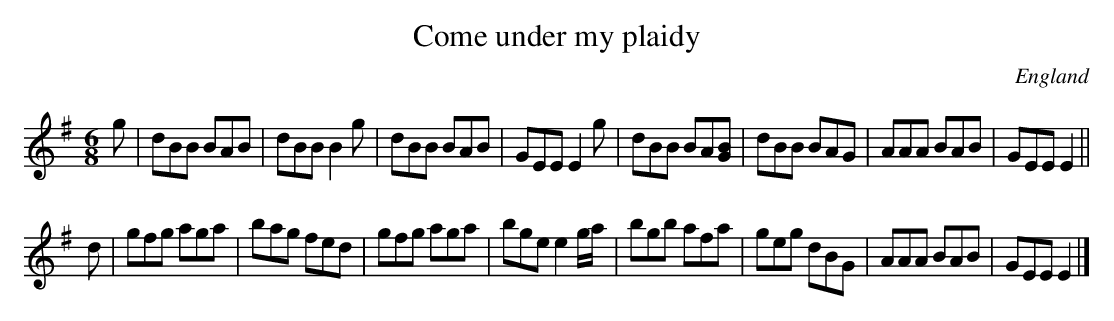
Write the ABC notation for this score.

X:1
T:Come under my plaidy
L:1/8
M:6/8
O:England
K:E min
g | \
dBB BAB    | dBB B2g | dBB BAB | GEE E2g | \
dBB BA[BG] | dBB BAG | AAA BAB | GEE E2 ||
d | \
gfg aga | bag fed | gfg aga | bge e2g/a/ | \
bgb afa | geg dBG | AAA BAB | GEE E2 |]
